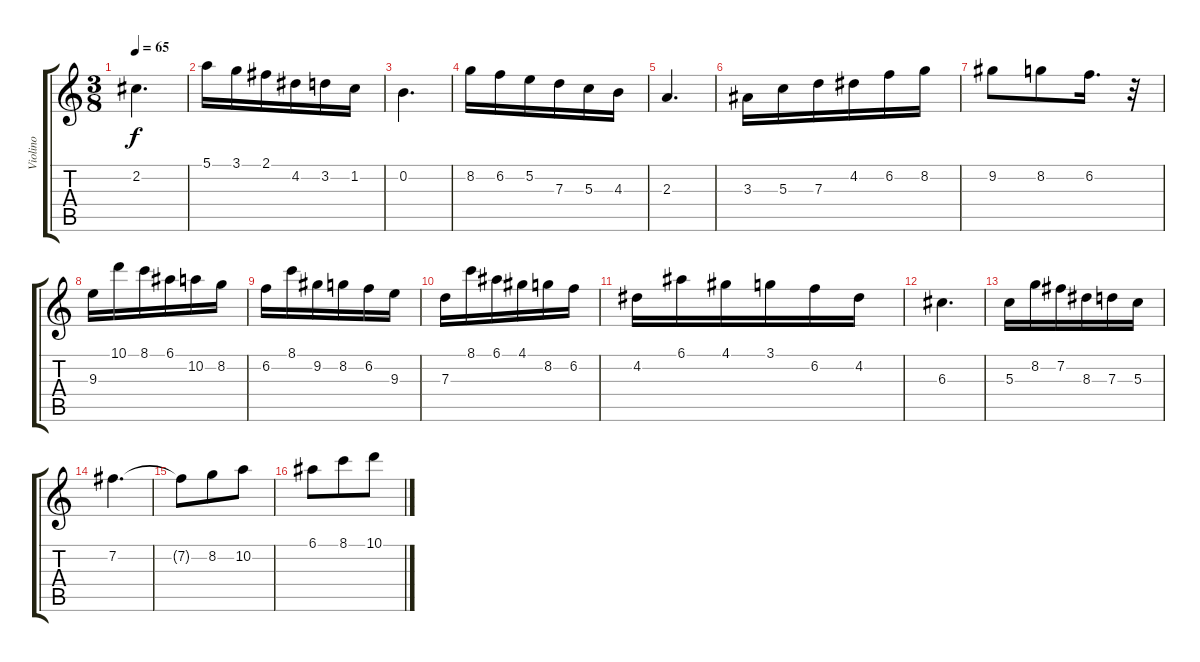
\track ("Violino" "Violino") {instrument distortionguitar}
\staff {score tabs}
\tuning (E4 B3 G3 D3 A2 E2) {hide}
\ts (3 8)
\tempo 65
\clef g2
\ks c
2.2.4{d dy f} |
5.1.16 3.1.16 2.1.16 4.2.16 3.2.16 1.2.16 |
0.2.4{d} |
8.2.16 6.2.16 5.2.16 7.3.16 5.3.16 4.3.16 |
2.3.4{d} |
3.3.16 5.3.16 7.3.16 4.2.16 6.2.16 8.2.16 |
9.2.8 8.2.8 6.2.16{d} r.32 |
9.3.16 10.1.16 8.1.16 6.1.16 10.2.16 8.2.16 |
6.2.16 8.1.16 9.2.16 8.2.16 6.2.16 9.3.16 |
7.3.16 8.1.16 6.1.16 4.1.16 8.2.16 6.2.16 |
4.2.16 6.1.16 4.1.16 3.1.16 6.2.16 4.2.16 |
6.3.4{d} |
5.3.16 8.2.16 7.2.16 8.3.16 7.3.16 5.3.16 |
7.2.4{d} |
7.2{t}.8 8.2.8 10.2.8 |
6.1.8 8.1.8 10.1.8
